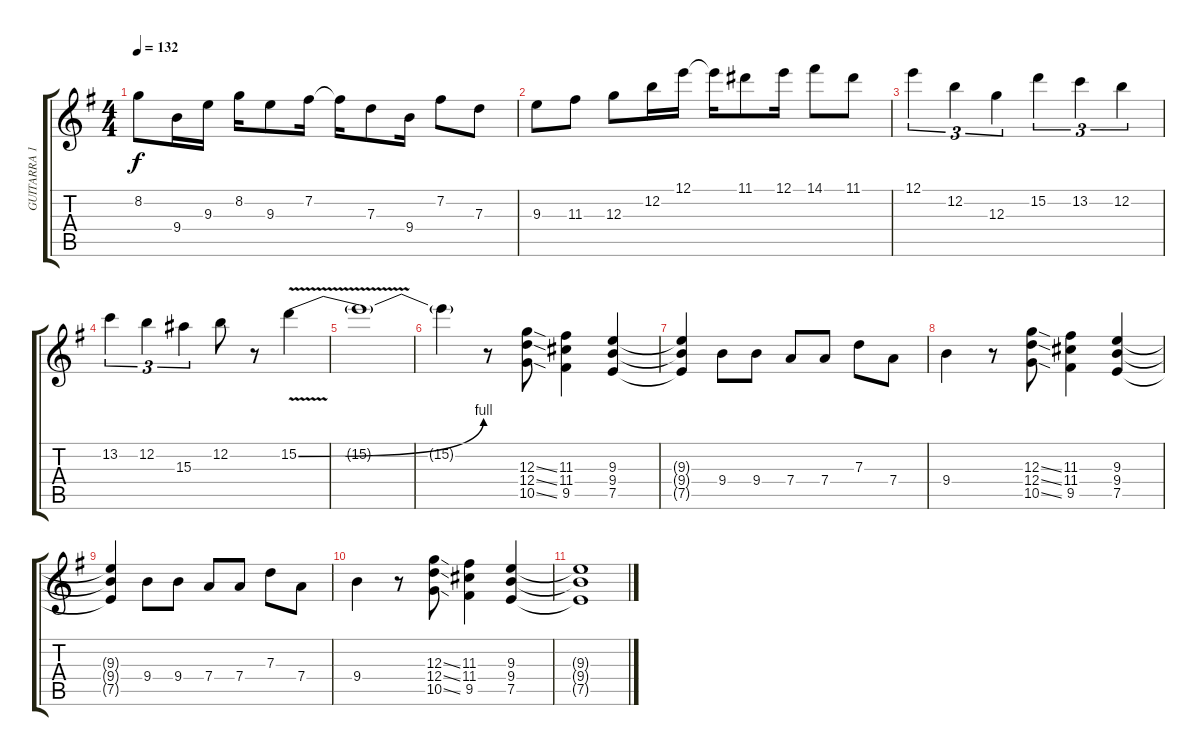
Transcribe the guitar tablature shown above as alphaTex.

\track ("GUITARRA 1" "GUITARRA 1") {instrument overdrivenguitar}
\staff {score tabs}
\tuning (E4 B3 G3 D3 A2 E2) {hide}
\ts (4 4)
\tempo 132
\clef g2
\ks eminor
8.2.8{dy f} 9.4.16 9.3.16 8.2.16 9.3.8 7.2.16 7.2{t}.16 7.3.8 9.4.16 7.2.8 7.3.8 |
9.3.8 11.3.8 12.3.8 12.2.16 12.1.16 12.1{t}.16 11.1.8 12.1.16 14.1.8 11.1.8 |
12.1.4{tu (3 2)} 12.2.4{tu (3 2)} 12.3.4{tu (3 2)} 15.2.4{tu (3 2)} 13.2.4{tu (3 2)} 12.2.4{tu (3 2)} |
13.2.4{tu (3 2)} 12.2.4{tu (3 2)} 15.3.4{tu (3 2)} 12.2.8 r.8 15.2{be (bend 0 0 60 4) v}.4 |
15.2{t}.1 |
15.2{t}.4 r.8 (12.3{ss} 12.4{ss} 10.5{ss}).8 (11.3 11.4 9.5).4 (9.3 9.4 7.5).4 |
(9.3{t} 9.4{t} 7.5{t}).4 9.4.8 9.4.8 7.4.8 7.4.8 7.3.8 7.4.8 |
9.4.4 r.8 (12.3{ss} 12.4{ss} 10.5{ss}).8 (11.3 11.4 9.5).4 (9.3 9.4 7.5).4 |
(9.3{t} 9.4{t} 7.5{t}).4 9.4.8 9.4.8 7.4.8 7.4.8 7.3.8 7.4.8 |
9.4.4 r.8 (12.3{ss} 12.4{ss} 10.5{ss}).8 (11.3 11.4 9.5).4 (9.3 9.4 7.5).4 |
(9.3{t} 9.4{t} 7.5{t}).1
